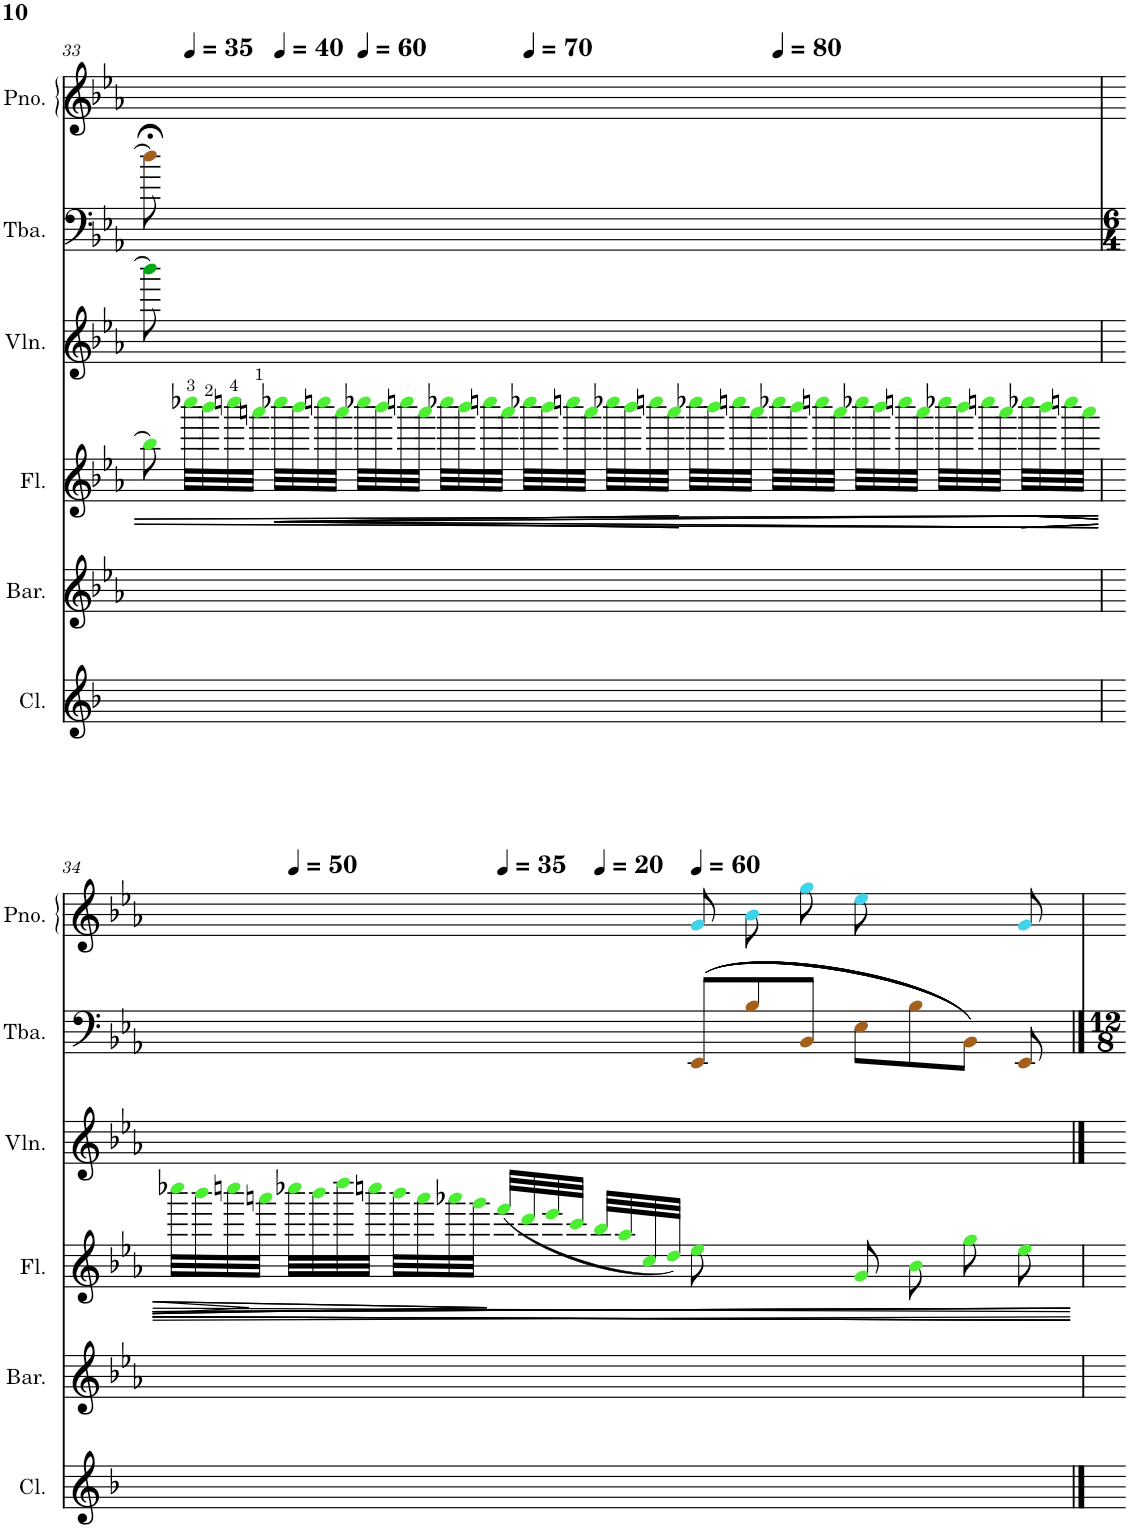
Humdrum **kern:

**kern	**kern	**kern	**dynam	**kern	**kern	**kern
*part6	*part5	*part4	*part4	*part3	*part2	*part1
*staff6	*staff5	*staff4	*staff4	*staff3	*staff2	*staff1
*I"Clarinet	*I"Baritone	*I"Flute	*	*I"Violin	*I"Tuba	*I"Piano
*I'Cl.	*I'Bar.	*I'Fl.	*	*I'Vln.	*I'Tba.	*I'Pno.
!!LO:PB:g=z
*clefG2	*clefG2	*clefG2	*	*clefG2	*clefF4	*clefG2
*Trd1c2	*	*	*	*	*	*
*k[b-]	*k[b-e-a-]	*k[b-e-a-]	*	*k[b-e-a-]	*k[b-e-a-]	*k[b-e-a-]
*M12/8	*M12/8	*M12/8	*	*M12/8	*M12/8	*M12/8
=33	=33	=33	=33	=33	=33	=33
8ryy	8ryy	8bb-i\]	.	8bbb-j\]	8dd;<Z\]	8ryy
*	*	*	*	*	*	*MM35
2.ryy	2.ryy	32cccc-Xi\LLL	.	8ryy	2.ryy	8ryy
.	.	32bbb-i\	.	.	.	.
.	.	32ccccni\	.	.	.	.
.	.	32aaani\JJJ	.	.	.	.
*	*	*	*	*	*	*MM40
.	.	32cccc-Xi\LLL	.	8ryy	.	8ryy
.	.	32bbb-i\	.	.	.	.
!	!	!	!LO:HP:b	!	!	!
.	.	32ccccni\	<	.	.	.
!	!	!	!LO:HP:b	!	!	!
.	.	32aaai\JJJ	<	.	.	.
*	*	*	*	*	*	*MM60
.	.	32cccc-Xi\LLL	.	4ryy	.	4ryy
.	.	32bbb-i\	.	.	.	.
.	.	32ccccni\	.	.	.	.
.	.	32aaai\JJJ	.	.	.	.
.	.	32cccc-Xi\LLL	.	.	.	.
.	.	32bbb-i\	.	.	.	.
.	.	32ccccni\	.	.	.	.
.	.	32aaai\JJJ	.	.	.	.
*	*	*	*	*	*	*MM70
.	.	32cccc-Xi\LLL	.	4ryy	.	4ryy
.	.	32bbb-i\	.	.	.	.
.	.	32ccccni\	.	.	.	.
.	.	32aaai\JJJ	.	.	.	.
.	.	32cccc-Xi\LLL	.	.	.	.
.	.	32bbb-i\	.	.	.	.
.	.	32ccccni\	.	.	.	.
.	.	32aaai\JJJ	.	.	.	.
2ryy	2ryy	32cccc-Xi\LLL	[ [	8ryy	2ryy	8ryy
.	.	32bbb-i\	.	.	.	.
.	.	32ccccni\	.	.	.	.
.	.	32aaai\JJJ	.	.	.	.
*	*	*	*	*	*	*MM80
.	.	32cccc-Xi\LLL	.	2ryy	.	2ryy
.	.	32bbb-i\	.	.	.	.
.	.	32ccccni\	.	.	.	.
.	.	32aaai\JJJ	.	.	.	.
.	.	32cccc-Xi\LLL	.	.	.	.
.	.	32bbb-i\	.	.	.	.
.	.	32ccccni\	.	.	.	.
.	.	32aaai\JJJ	.	.	.	.
.	.	32cccc-Xi\LLL	.	.	.	.
.	.	32bbb-i\	.	.	.	.
.	.	32ccccni\	.	.	.	.
.	.	32aaai\JJJ	.	.	.	.
8ryy	8ryy	32cccc-Xi\LLL	.	.	8ryy	.
!	!	!	!LO:HP:b	!	!	!
.	.	32bbb-i\	>	.	.	.
!	!	!	!LO:HP:b	!	!	!
.	.	32ccccni\	>	.	.	.
!	!	!	!LO:HP:b	!	!	!
.	.	32aaai\JJJ	>	.	.	.
!!LO:LB:g=z
=34	=34	=34	=34	=34	=34	=34
*M6/4	*M6/4	*M6/4	*	*M6/4	*M6/4	*M6/4
8ryy	8ryy	32cccc-Xi\LLL	.	8ryy	8ryy	8ryy
.	.	32bbb-i\	.	.	.	.
.	.	32ccccni\	.	.	.	.
.	.	32aaani\JJJ	]	.	.	.
*	*	*	*	*	*	*MM50
2ryy	2ryy	32cccc-Xi\LLL	.	4ryy	2ryy	4ryy
.	.	32bbb-i\	.	.	.	.
.	.	32ddddi\	.	.	.	.
.	.	32ccccni\JJJ	.	.	.	.
.	.	32bbb-i\LLL	.	.	.	.
.	.	32aaai\	.	.	.	.
.	.	32aaa-Xi\	.	.	.	.
.	.	32gggi\JJJ	.	.	.	.
*	*	*	*	*	*	*MM35
.	.	(32fffi/LLL	] ]	8ryy	.	8ryy
.	.	32dddi/	.	.	.	.
.	.	32eee-i/	.	.	.	.
.	.	32ccci/JJJ	.	.	.	.
*	*	*	*	*	*	*MM20
.	.	32bb-i/LLL	.	8ryy	.	8ryy
.	.	32aa-i/	.	.	.	.
.	.	32cci/	.	.	.	.
.	.	32ddi/JJJ)	.	.	.	.
*	*	*	*	*	*	*MM60
2..ryy	2..ryy	8ee-i\	.	2..ryy	(((8EE-Z/L	8gV/
.	.	4ryy	.	.	8B-Z/	8b-V\L
.	.	.	.	.	8BB-Z/J	8ggV\
.	.	8gi/	.	.	8E-Z\L	8ee-V\J
.	.	8b-i\	.	.	8B-Z\	4ryy
.	.	8ggi\	.	.	8BB-Z\J)))	.
.	.	8ee-i\	.	.	8EE-Z/	8gV/
=	=	=	=	=	=	=
*-	*-	*-	*-	*-	*-	*-
